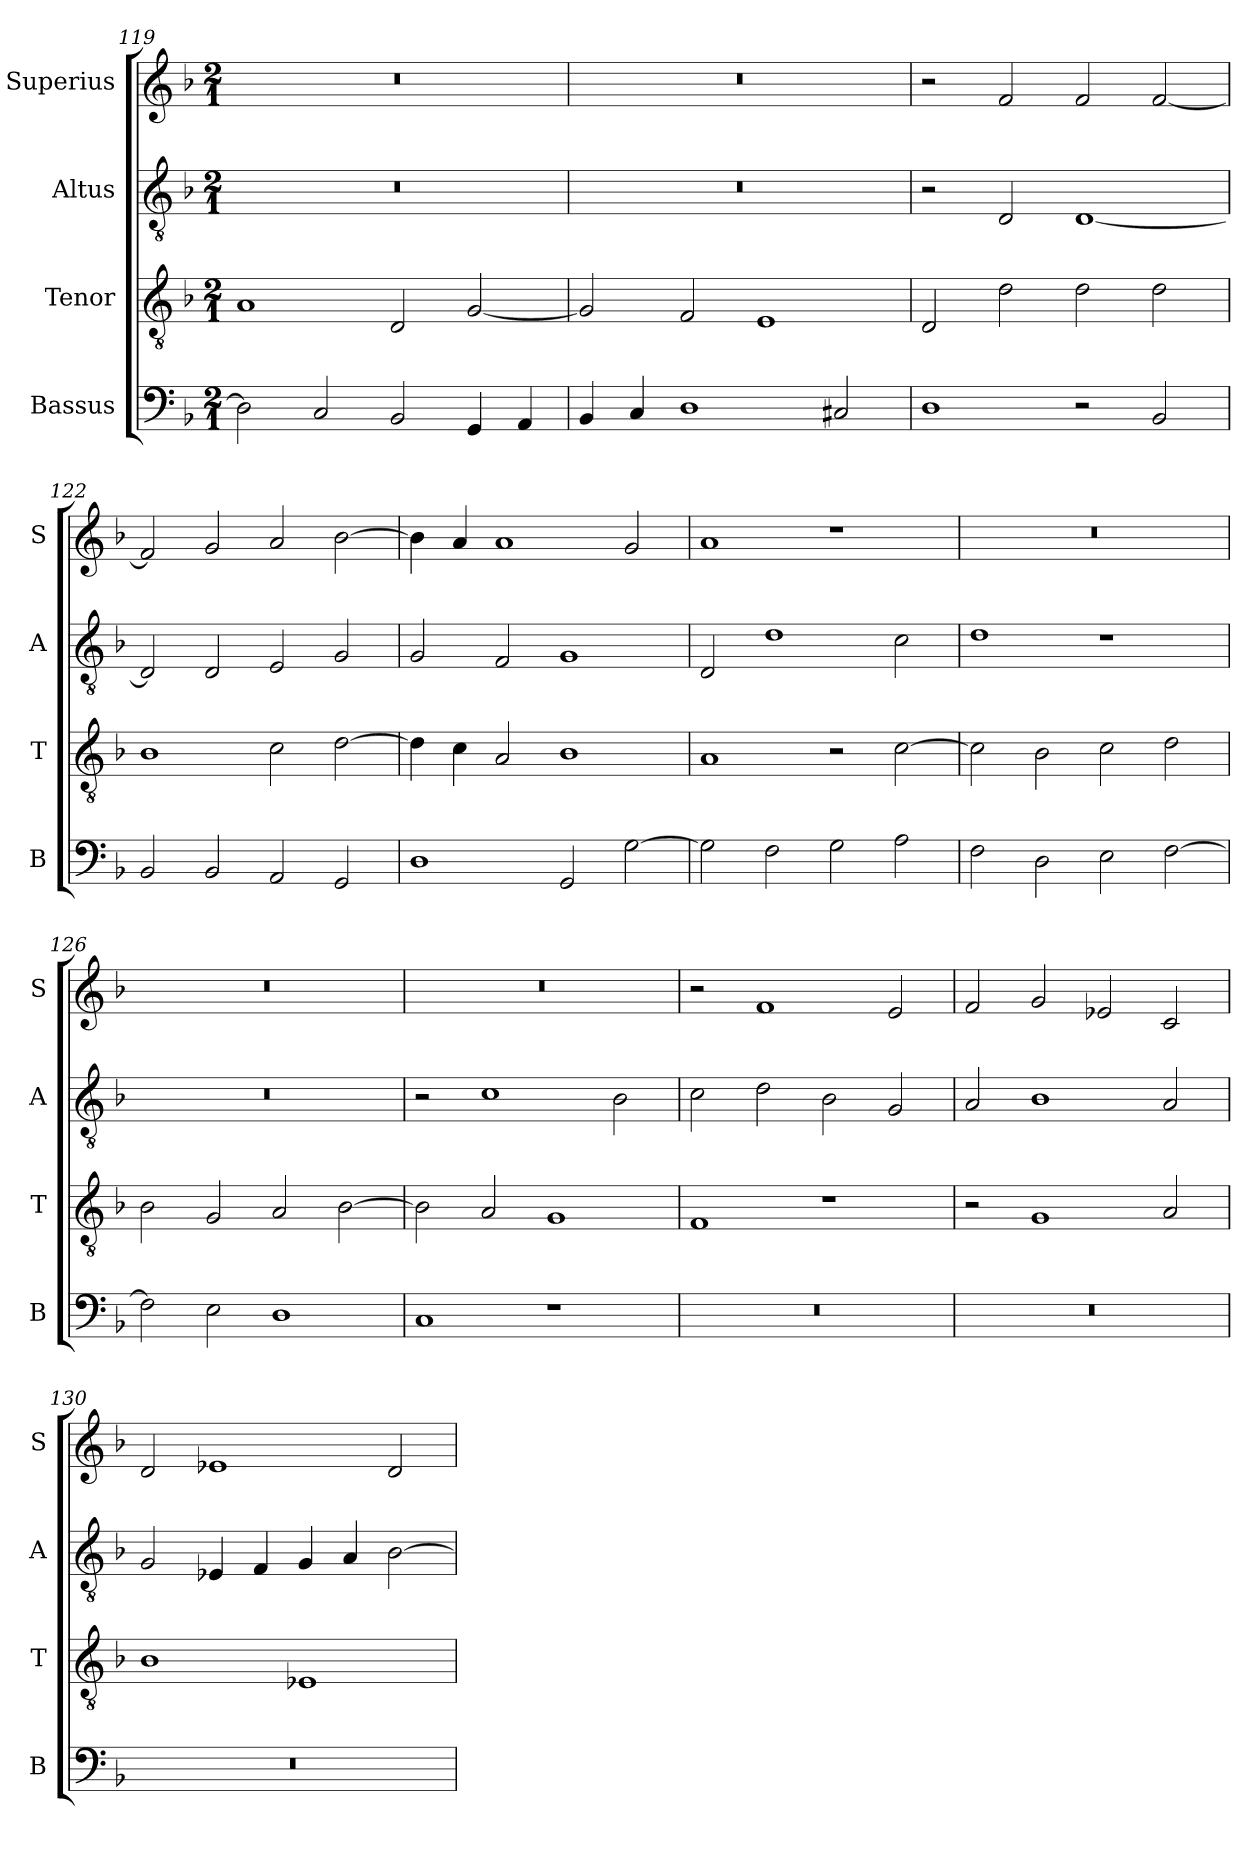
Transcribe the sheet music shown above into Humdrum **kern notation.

**kern	**kern	**kern	**kern
*part4	*part3	*part2	*part1
*staff4	*staff3	*staff2	*staff1
*I"Bassus	*I"Tenor	*I"Altus	*I"Superius
*I'B	*I'T	*I'A	*I'S
*clefF4	*clefGv2	*clefGv2	*clefG2
*k[b-]	*k[b-]	*k[b-]	*k[b-]
*F:	*F:	*F:	*F:
*M2/1	*M2/1	*M2/1	*M2/1
=119	=119	=119	=119
2D]	1A	0r	0r
2C	.	.	.
2BB-	2D	.	.
4GG	[2G	.	.
4AA	.	.	.
=120	=120	=120	=120
4BB-	2G]	0r	0r
4C	.	.	.
1D	2F	.	.
.	1E	.	.
2C#X	.	.	.
=121	=121	=121	=121
1D	2D	2r	2r
.	2d	2D	2f
2r	2d	[1D	2f
2BB-	2d	.	[2f
=122	=122	=122	=122
2BB-	1B-	2D]	2f]
2BB-	.	2D	2g
2AA	2c	2E	2a
2GG	[2d	2G	[2b-
=123	=123	=123	=123
1D	4d]	2G	4b-]
.	4c	.	4a
.	2A	2F	1a
2GG	1B-	1G	.
[2G	.	.	2g
=124	=124	=124	=124
2G]	1A	2D	1a
2F	.	1d	.
2G	2r	.	1r
2A	[2c	2c	.
=125	=125	=125	=125
2F	2c]	1d	0r
2D	2B-	.	.
2E	2c	1r	.
[2F	2d	.	.
=126	=126	=126	=126
2F]	2B-	0r	0r
2E	2G	.	.
1D	2A	.	.
.	[2B-	.	.
=127	=127	=127	=127
1C	2B-]	2r	0r
.	2A	1c	.
1r	1G	.	.
.	.	2B-	.
=128	=128	=128	=128
0r	1F	2c	2r
.	.	2d	1f
.	1r	2B-	.
.	.	2G	2e
=129	=129	=129	=129
0r	2r	2A	2f
.	1G	1B-	2g
.	.	.	2e-X
.	2A	2A	2c
=130	=130	=130	=130
0r	1B-	2G	2d
.	.	4E-X	1e-X
.	.	4F	.
.	1E-X	4G	.
.	.	4A	.
.	.	[2B-	2d
=	=	=	=
*-	*-	*-	*-
